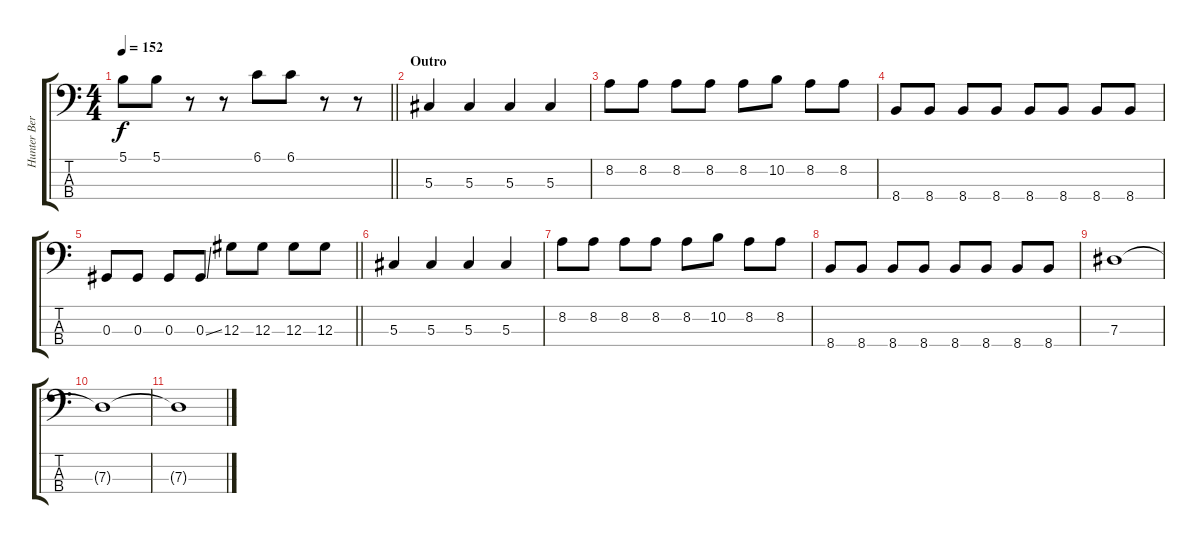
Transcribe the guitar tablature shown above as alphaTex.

\track ("Hunter Bergan" "Hunter Ber") {instrument electricbassfinger}
\staff {score tabs}
\tuning (Gb2 Db2 Ab1 Eb1) {hide}
\ts (4 4)
\tempo 152
\clef f4
\barLineRight lightlight
\ks c
5.1.8{dy f} 5.1.8 r.8 r.8 6.1.8 6.1.8 r.8 r.8 |
\section ("" "Outro")
5.3.4 5.3.4 5.3.4 5.3.4 |
8.2.8 8.2.8 8.2.8 8.2.8 8.2.8 10.2.8 8.2.8 8.2.8 |
8.4.8 8.4.8 8.4.8 8.4.8 8.4.8 8.4.8 8.4.8 8.4.8 |
\barLineRight lightlight
0.3.8 0.3.8 0.3.8 0.3{ss}.8 12.3.8 12.3.8 12.3.8 12.3.8 |
5.3.4 5.3.4 5.3.4 5.3.4 |
8.2.8 8.2.8 8.2.8 8.2.8 8.2.8 10.2.8 8.2.8 8.2.8 |
8.4.8 8.4.8 8.4.8 8.4.8 8.4.8 8.4.8 8.4.8 8.4.8 |
7.3.1 |
7.3{t}.1 |
7.3{t}.1
